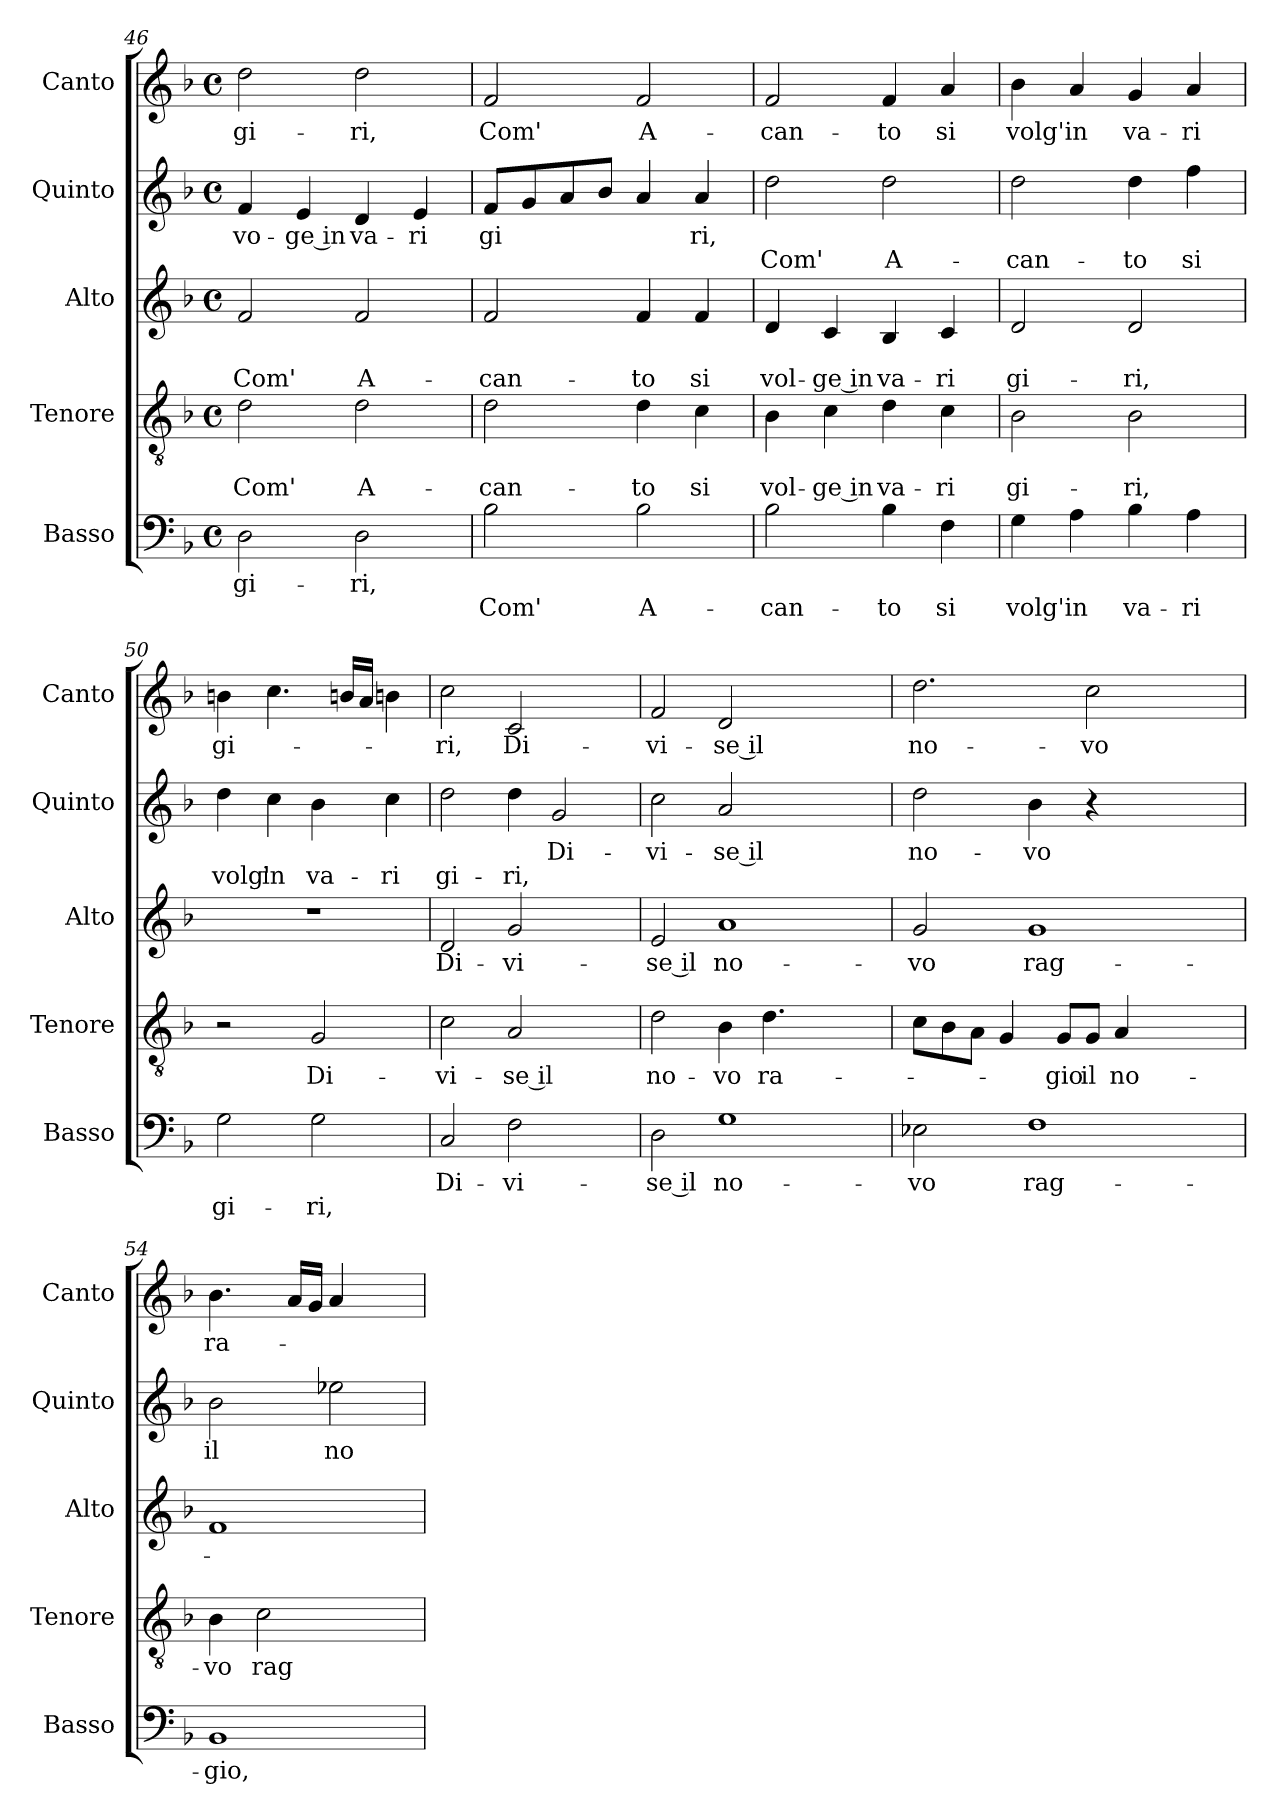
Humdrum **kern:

**kern	**text	**text	**kern	**text	**text	**kern	**text	**text	**kern	**text	**text	**kern	**text
*part5	*part5	*part5	*part4	*part4	*part4	*part3	*part3	*part3	*part2	*part2	*part2	*part1	*part1
*staff5	*staff5	*staff5	*staff4	*staff4	*staff4	*staff3	*staff3	*staff3	*staff2	*staff2	*staff2	*staff1	*staff1
*I"Basso	*	*	*I"Tenore	*	*	*I"Alto	*	*	*I"Quinto	*	*	*I"Canto	*
*I'Basso	*	*	*I'Tenore	*	*	*I'Alto	*	*	*I'Quinto	*	*	*I'Canto	*
*clefF4	*	*	*clefGv2	*	*	*clefG2	*	*	*clefG2	*	*	*clefG2	*
*k[b-]	*	*	*k[b-]	*	*	*k[b-]	*	*	*k[b-]	*	*	*k[b-]	*
*F:	*	*	*F:	*	*	*F:	*	*	*F:	*	*	*F:	*
*M4/4	*	*	*M4/4	*	*	*M4/4	*	*	*M4/4	*	*	*M4/4	*
*met(c)	*	*	*met(c)	*	*	*met(c)	*	*	*met(c)	*	*	*met(c)	*
=46	=46	=46	=46	=46	=46	=46	=46	=46	=46	=46	=46	=46	=46
!	!LO:LY:b	!	!	!	!LO:LY:b	!	!	!LO:LY:b	!	!LO:LY:b	!	!	!LO:LY:b
2D\	gi-	.	2d\	.	Com'	2f/	.	Com'	4f/	vo-	.	2dd\	gi-
!	!	!	!	!	!	!	!	!	!	!LO:LY:b	!	!	!
.	.	.	.	.	.	.	.	.	4e/	-ge in	.	.	.
!	!LO:LY:b	!	!	!	!LO:LY:b	!	!	!LO:LY:b	!	!LO:LY:b	!	!	!LO:LY:b
2D\	-ri,	.	2d\	.	A-	2f/	.	A-	4d/	va-	.	2dd\	-ri,
!	!	!	!	!	!	!	!	!	!	!LO:LY:b	!	!	!
.	.	.	.	.	.	.	.	.	4e/	-ri	.	.	.
=47	=47	=47	=47	=47	=47	=47	=47	=47	=47	=47	=47	=47	=47
!	!	!LO:LY:b	!	!	!LO:LY:b	!	!	!LO:LY:b	!	!LO:LY:b	!	!	!LO:LY:b
2B-\	.	Com'	2d\	.	-can-	2f/	.	-can-	8f/L	gi	.	2f/	Com'
.	.	.	.	.	.	.	.	.	8g/	.	.	.	.
.	.	.	.	.	.	.	.	.	8a/	.	.	.	.
.	.	.	.	.	.	.	.	.	8b-/J	.	.	.	.
!	!	!LO:LY:b	!	!	!LO:LY:b	!	!	!LO:LY:b	!	!	!	!	!LO:LY:b
2B-\	.	A-	4d\	.	-to	4f/	.	-to	4a/	.	.	2f/	A-
!	!	!	!	!	!LO:LY:b	!	!	!LO:LY:b	!	!LO:LY:b	!	!	!
.	.	.	4c\	.	si	4f/	.	si	4a/	ri,	.	.	.
!!LO:LB:g=z
=48	=48	=48	=48	=48	=48	=48	=48	=48	=48	=48	=48	=48	=48
!	!	!LO:LY:b	!	!	!LO:LY:b	!	!	!LO:LY:b	!	!	!LO:LY:b	!	!LO:LY:b
2B-\	.	-can-	4B-\	.	vol-	4d/	.	vol-	2dd\	.	Com'	2f/	-can-
!	!	!	!	!	!LO:LY:b	!	!	!LO:LY:b	!	!	!	!	!
.	.	.	4c\	.	-ge in	4c/	.	-ge in	.	.	.	.	.
!	!	!LO:LY:b	!	!	!LO:LY:b	!	!	!LO:LY:b	!	!	!LO:LY:b	!	!LO:LY:b
4B-\	.	-to	4d\	.	va-	4B-/	.	va-	2dd\	.	A-	4f/	-to
!	!	!LO:LY:b	!	!	!LO:LY:b	!	!	!LO:LY:b	!	!	!	!	!LO:LY:b
4F\	.	si	4c\	.	-ri	4c/	.	-ri	.	.	.	4a/	si
!!LO:PB:g=z
=49	=49	=49	=49	=49	=49	=49	=49	=49	=49	=49	=49	=49	=49
!	!	!LO:LY:b	!	!	!LO:LY:b	!	!	!LO:LY:b	!	!	!LO:LY:b	!	!LO:LY:b
4G\	.	volg'	2B-\	.	gi-	2d/	.	gi-	2dd\	.	-can-	4b-\	volg'
!	!	!LO:LY:b	!	!	!	!	!	!	!	!	!	!	!LO:LY:b
4A\	.	in	.	.	.	.	.	.	.	.	.	4a/	in
!	!	!LO:LY:b	!	!	!LO:LY:b	!	!	!LO:LY:b	!	!	!LO:LY:b	!	!LO:LY:b
4B-\	.	va-	2B-\	.	-ri,	2d/	.	-ri,	4dd\	.	-to	4g/	va-
!	!	!LO:LY:b	!	!	!	!	!	!	!	!	!LO:LY:b	!	!LO:LY:b
4A\	.	-ri	.	.	.	.	.	.	4ff\	.	si	4a/	-ri
=50	=50	=50	=50	=50	=50	=50	=50	=50	=50	=50	=50	=50	=50
!	!	!LO:LY:b	!	!	!	!	!	!	!	!	!LO:LY:b	!	!LO:LY:b
2G\	.	gi-	2r	.	.	1r	.	.	4dd\	.	volg'	4bn\	gi-
!	!	!	!	!	!	!	!	!	!	!	!LO:LY:b	!	!
.	.	.	.	.	.	.	.	.	4cc\	.	in	4.cc\	.
!	!	!LO:LY:b	!	!LO:LY:b	!	!	!	!	!	!	!LO:LY:b	!	!
2G\	.	-ri,	2G/	Di-	.	.	.	.	4b-\	.	va-	.	.
.	.	.	.	.	.	.	.	.	.	.	.	16bni/LL	.
.	.	.	.	.	.	.	.	.	.	.	.	16a/JJ	.
!	!	!	!	!	!	!	!	!	!	!	!LO:LY:b	!	!
.	.	.	.	.	.	.	.	.	4cc\	.	-ri	4bni\	.
=51	=51	=51	=51	=51	=51	=51	=51	=51	=51	=51	=51	=51	=51
!	!LO:LY:b	!	!	!LO:LY:b	!	!	!LO:LY:b	!	!	!	!LO:LY:b	!	!LO:LY:b
2C/	Di-	.	2c\	-vi-	.	2d/	Di-	.	2dd\	.	gi-	2cc\	-ri,
!	!LO:LY:b	!	!	!LO:LY:b	!	!	!LO:LY:b	!	!	!	!LO:LY:b	!	!LO:LY:b
2F\	-vi-	.	2A/	-se il	.	2g/	-vi-	.	4dd\	.	-ri,	2c/	Di-
!	!	!	!	!	!	!	!	!	!	!LO:LY:b	!	!	!
.	.	.	.	.	.	.	.	.	2g/	Di-	.	.	.
4ryy	.	.	4ryy	.	.	4ryy	.	.	.	.	.	4ryy	.
=52	=52	=52	=52	=52	=52	=52	=52	=52	=52	=52	=52	=52	=52
!	!LO:LY:b	!	!	!LO:LY:b	!	!	!LO:LY:b	!	!	!LO:LY:b	!	!	!LO:LY:b
2D\	-se il	.	2d\	no-	.	2e/	-se il	.	2cc\	-vi-	.	2f/	-vi-
!	!LO:LY:b	!	!	!LO:LY:b	!	!	!LO:LY:b	!	!	!LO:LY:b	!	!	!LO:LY:b
1G	no-	.	4B-\	-vo	.	1a	no-	.	2a/	-se il	.	2d/	-se il
!	!	!	!	!LO:LY:b	!	!	!	!	!	!	!	!	!
.	.	.	4.d\	ra-	.	.	.	.	.	.	.	.	.
.	.	.	.	.	.	.	.	.	2ryy	.	.	2ryy	.
.	.	.	4.ryy	.	.	.	.	.	.	.	.	.	.
=53	=53	=53	=53	=53	=53	=53	=53	=53	=53	=53	=53	=53	=53
!	!LO:LY:b	!	!	!	!	!	!LO:LY:b	!	!	!LO:LY:b	!	!	!LO:LY:b
2E-X\	-vo	.	8c\L	.	.	2g/	-vo	.	2dd\	no-	.	2.dd\	no-
.	.	.	8B-\	.	.	.	.	.	.	.	.	.	.
.	.	.	8A\J	.	.	.	.	.	.	.	.	.	.
.	.	.	4G/	.	.	.	.	.	.	.	.	.	.
!	!LO:LY:b	!	!	!	!	!	!LO:LY:b	!	!	!LO:LY:b	!	!	!
1F	rag-	.	.	.	.	1g	rag-	.	4b-\	-vo	.	.	.
!	!	!	!	!LO:LY:b	!	!	!	!	!	!	!	!	!
.	.	.	8G/L	-gio	.	.	.	.	.	.	.	.	.
!	!	!	!	!LO:LY:b	!	!	!	!	!	!	!	!	!LO:LY:b
.	.	.	8G/J	il	.	.	.	.	4r	.	.	2cc\	-vo
!	!	!	!	!LO:LY:b	!	!	!	!	!	!	!	!	!
.	.	.	4A/	no-	.	.	.	.	.	.	.	.	.
.	.	.	.	.	.	.	.	.	2ryy	.	.	.	.
.	.	.	4.ryy	.	.	.	.	.	.	.	.	.	.
.	.	.	.	.	.	.	.	.	.	.	.	4ryy	.
!!LO:LB:g=z
=54	=54	=54	=54	=54	=54	=54	=54	=54	=54	=54	=54	=54	=54
!	!LO:LY:b	!	!	!LO:LY:b	!	!	!	!	!	!LO:LY:b	!	!	!LO:LY:b
1BB-	-gio,	.	4B-\	-vo	.	1f	.	.	2b-\	il	.	4.b-\	ra-
!	!	!	!	!LO:LY:b	!	!	!	!	!	!	!	!	!
.	.	.	2c\	rag-	.	.	.	.	.	.	.	.	.
.	.	.	.	.	.	.	.	.	.	.	.	16a/LL	.
.	.	.	.	.	.	.	.	.	.	.	.	16g/JJ	.
!	!	!	!	!	!	!	!	!	!	!LO:LY:b	!	!	!
.	.	.	.	.	.	.	.	.	2ee-X\	no-	.	4a/	.
.	.	.	4ryy	.	.	.	.	.	.	.	.	4ryy	.
=	=	=	=	=	=	=	=	=	=	=	=	=	=
*-	*-	*-	*-	*-	*-	*-	*-	*-	*-	*-	*-	*-	*-
